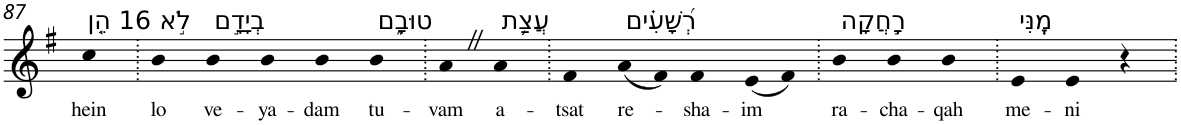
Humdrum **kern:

**kern	**text
*part1	*part1
*staff1	*staff1
*I"Piano	*
*I'Pno	*
!!LO:PB:g=z
*clefG2	*
*k[f#]	*
*G:	*
=87	=87
!LO:TX:a:t=16 הֵ֤ן	!
!	!LO:LY:b
4cc	hein
=88.	=88.
!LO:TX:a:t=לֹ֣א	!
!	!LO:LY:b
4b	lo
!LO:TX:a:t=בְיָדָ֣ם	!
!	!LO:LY:b
4b	ve-
!	!LO:LY:b
4b	-ya-
!	!LO:LY:b
4b	-dam
!LO:TX:a:t=טוּבָ֑ם	!
!	!LO:LY:b
4b	tu-
=89.	=89.
!	!LO:LY:b
4aZ	-vam
!LO:TX:a:t=עֲצַ֥ת	!
!	!LO:LY:b
4a	a-
=90.	=90.
!	!LO:LY:b
4f#	-tsat
!LO:TX:a:t=רְ֝שָׁעִ֗ים	!
!	!LO:LY:b
(8a	re-
8f#)	.
!	!LO:LY:b
4f#	-sha-
!	!LO:LY:b
(8e	-im
8f#)	.
=91.	=91.
!LO:TX:a:t=רָ֣חֲקָה	!
!	!LO:LY:b
4b	ra-
!	!LO:LY:b
4b	-cha-
!	!LO:LY:b
4b	-qah
=92.	=92.
!LO:TX:a:t=מֶֽנִּי	!
!	!LO:LY:b
4e	me-
!	!LO:LY:b
4e	-ni
4r	.
=.	=.
*-	*-
